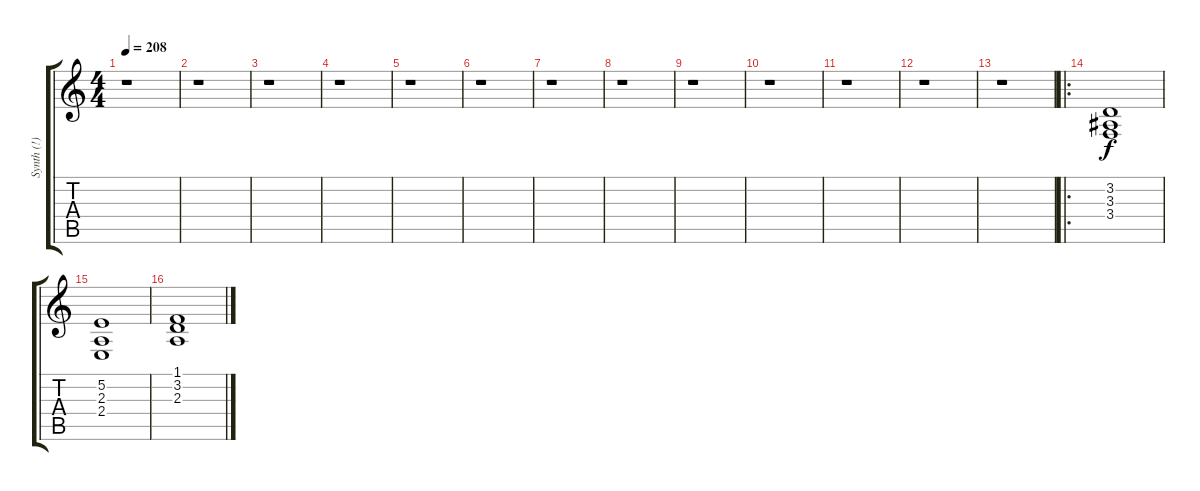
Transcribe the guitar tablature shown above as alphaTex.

\track ("Synth (!) Choir" "Synth (!) ") {instrument choiraahs}
\staff {score tabs}
\tuning (E4 B3 G3 D3 A2 D2) {hide}
\ts (4 4)
\tempo 208
\clef g2
\ks c
r.1{dy f} |
r.1 |
r.1 |
r.1 |
r.1 |
r.1 |
r.1 |
r.1 |
r.1 |
r.1 |
r.1 |
r.1 |
r.1 |
\ro
(3.2 3.3 3.4).1 |
(5.2 2.3 2.4).1 |
(1.1 3.2 2.3).1
